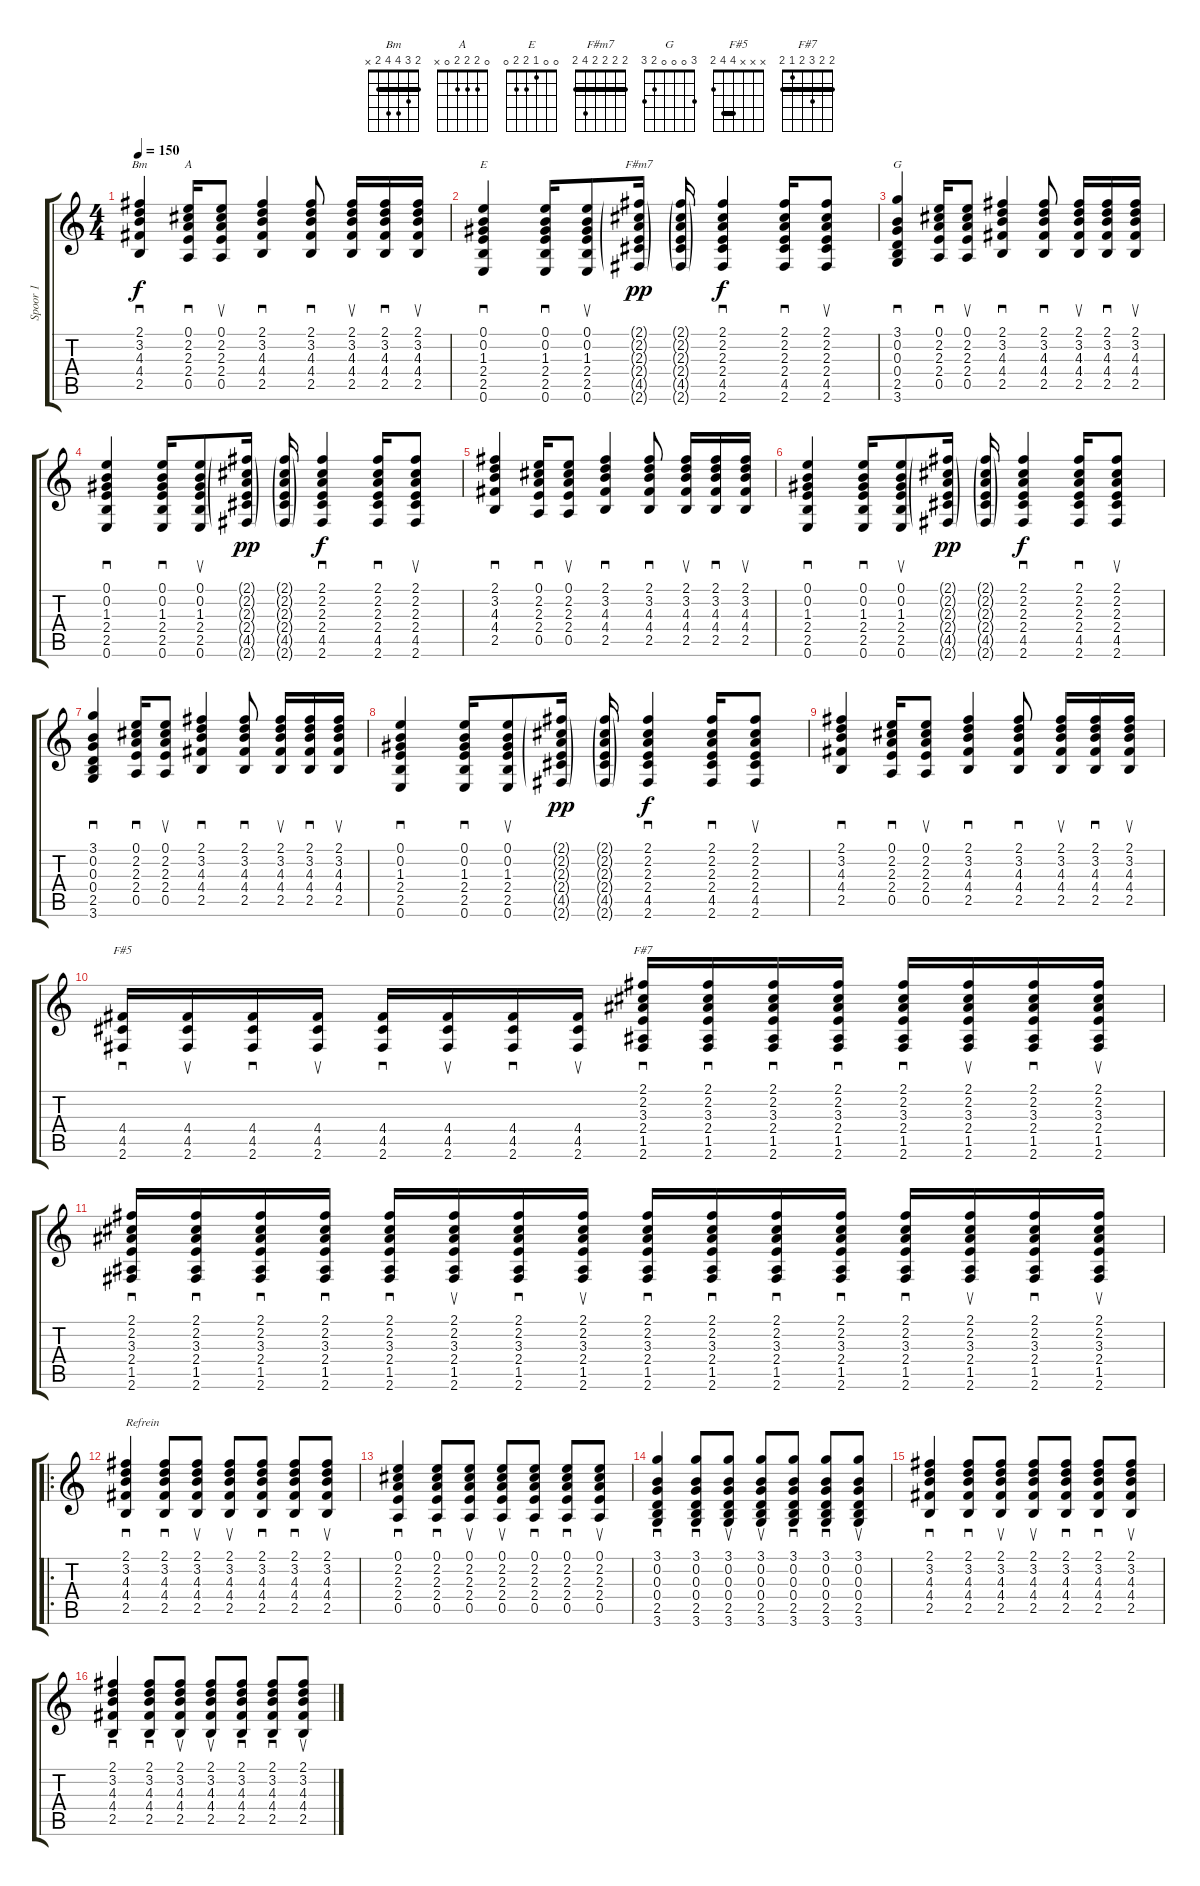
\track ("Spoor 1" "Spoor 1") {instrument acousticguitarnylon}
\staff {score tabs}
\tuning (E4 B3 G3 D3 A2 E2) {hide}
\chord ("Bm" 2 3 4 4 2 x) {barre 2}
\chord ("A" 0 2 2 2 0 x)
\chord ("E" 0 0 1 2 2 0)
\chord ("F#m7" 2 2 2 2 4 2) {barre 2}
\chord ("G" 3 0 0 0 2 3)
\chord ("F#5" x x x 4 4 2) {barre 4}
\chord ("F#7" 2 2 3 2 1 2) {barre 2}
\ts (4 4)
\tempo 150
\clef g2
\ks c
(2.1 3.2 4.3 4.4 2.5).4{sd ch "Bm" dy f} (0.1 2.2 2.3 2.4 0.5).16{sd ch "A"} (0.1 2.2 2.3 2.4 0.5).8{su} (2.1 3.2 4.3 4.4 2.5).4{sd} (2.1 3.2 4.3 4.4 2.5).8{sd} (2.1 3.2 4.3 4.4 2.5).16{su} (2.1 3.2 4.3 4.4 2.5).16{sd} (2.1 3.2 4.3 4.4 2.5).16{su} |
(0.1 0.2 1.3 2.4 2.5 0.6).4{sd ch "E"} (0.1 0.2 1.3 2.4 2.5 0.6).16{sd} (0.1 0.2 1.3 2.4 2.5 0.6).8{su} (2.1{g} 2.2{g} 2.3{g} 2.4{g} 4.5{g} 2.6{g}).16{ch "F#m7" dy pp} (2.1{g} 2.2{g} 2.3{g} 2.4{g} 4.5{g} 2.6{g}).16 (2.1 2.2 2.3 2.4 4.5 2.6).4{sd dy f} (2.1 2.2 2.3 2.4 4.5 2.6).16{sd} (2.1 2.2 2.3 2.4 4.5 2.6).8{su} |
(3.1 0.2 0.3 0.4 2.5 3.6).4{sd ch "G"} (0.1 2.2 2.3 2.4 0.5).16{sd} (0.1 2.2 2.3 2.4 0.5).8{su} (2.1 3.2 4.3 4.4 2.5).4{sd} (2.1 3.2 4.3 4.4 2.5).8{sd} (2.1 3.2 4.3 4.4 2.5).16{su} (2.1 3.2 4.3 4.4 2.5).16{sd} (2.1 3.2 4.3 4.4 2.5).16{su} |
(0.1 0.2 1.3 2.4 2.5 0.6).4{sd} (0.1 0.2 1.3 2.4 2.5 0.6).16{sd} (0.1 0.2 1.3 2.4 2.5 0.6).8{su} (2.1{g} 2.2{g} 2.3{g} 2.4{g} 4.5{g} 2.6{g}).16{dy pp} (2.1{g} 2.2{g} 2.3{g} 2.4{g} 4.5{g} 2.6{g}).16 (2.1 2.2 2.3 2.4 4.5 2.6).4{sd dy f} (2.1 2.2 2.3 2.4 4.5 2.6).16{sd} (2.1 2.2 2.3 2.4 4.5 2.6).8{su} |
(2.1 3.2 4.3 4.4 2.5).4{sd} (0.1 2.2 2.3 2.4 0.5).16{sd} (0.1 2.2 2.3 2.4 0.5).8{su} (2.1 3.2 4.3 4.4 2.5).4{sd} (2.1 3.2 4.3 4.4 2.5).8{sd} (2.1 3.2 4.3 4.4 2.5).16{su} (2.1 3.2 4.3 4.4 2.5).16{sd} (2.1 3.2 4.3 4.4 2.5).16{su} |
(0.1 0.2 1.3 2.4 2.5 0.6).4{sd} (0.1 0.2 1.3 2.4 2.5 0.6).16{sd} (0.1 0.2 1.3 2.4 2.5 0.6).8{su} (2.1{g} 2.2{g} 2.3{g} 2.4{g} 4.5{g} 2.6{g}).16{dy pp} (2.1{g} 2.2{g} 2.3{g} 2.4{g} 4.5{g} 2.6{g}).16 (2.1 2.2 2.3 2.4 4.5 2.6).4{sd dy f} (2.1 2.2 2.3 2.4 4.5 2.6).16{sd} (2.1 2.2 2.3 2.4 4.5 2.6).8{su} |
(3.1 0.2 0.3 0.4 2.5 3.6).4{sd} (0.1 2.2 2.3 2.4 0.5).16{sd} (0.1 2.2 2.3 2.4 0.5).8{su} (2.1 3.2 4.3 4.4 2.5).4{sd} (2.1 3.2 4.3 4.4 2.5).8{sd} (2.1 3.2 4.3 4.4 2.5).16{su} (2.1 3.2 4.3 4.4 2.5).16{sd} (2.1 3.2 4.3 4.4 2.5).16{su} |
(0.1 0.2 1.3 2.4 2.5 0.6).4{sd} (0.1 0.2 1.3 2.4 2.5 0.6).16{sd} (0.1 0.2 1.3 2.4 2.5 0.6).8{su} (2.1{g} 2.2{g} 2.3{g} 2.4{g} 4.5{g} 2.6{g}).16{dy pp} (2.1{g} 2.2{g} 2.3{g} 2.4{g} 4.5{g} 2.6{g}).16 (2.1 2.2 2.3 2.4 4.5 2.6).4{sd dy f} (2.1 2.2 2.3 2.4 4.5 2.6).16{sd} (2.1 2.2 2.3 2.4 4.5 2.6).8{su} |
(2.1 3.2 4.3 4.4 2.5).4{sd} (0.1 2.2 2.3 2.4 0.5).16{sd} (0.1 2.2 2.3 2.4 0.5).8{su} (2.1 3.2 4.3 4.4 2.5).4{sd} (2.1 3.2 4.3 4.4 2.5).8{sd} (2.1 3.2 4.3 4.4 2.5).16{su} (2.1 3.2 4.3 4.4 2.5).16{sd} (2.1 3.2 4.3 4.4 2.5).16{su} |
(4.4 4.5 2.6).16{sd ch "F#5"} (4.4 4.5 2.6).16{su} (4.4 4.5 2.6).16{sd} (4.4 4.5 2.6).16{su} (4.4 4.5 2.6).16{sd} (4.4 4.5 2.6).16{su} (4.4 4.5 2.6).16{sd} (4.4 4.5 2.6).16{su} (2.1 2.2 3.3 2.4 1.5 2.6).16{sd ch "F#7"} (2.1 2.2 3.3 2.4 1.5 2.6).16{sd} (2.1 2.2 3.3 2.4 1.5 2.6).16{sd} (2.1 2.2 3.3 2.4 1.5 2.6).16{sd} (2.1 2.2 3.3 2.4 1.5 2.6).16{sd} (2.1 2.2 3.3 2.4 1.5 2.6).16{su} (2.1 2.2 3.3 2.4 1.5 2.6).16{sd} (2.1 2.2 3.3 2.4 1.5 2.6).16{su} |
(2.1 2.2 3.3 2.4 1.5 2.6).16{sd} (2.1 2.2 3.3 2.4 1.5 2.6).16{sd} (2.1 2.2 3.3 2.4 1.5 2.6).16{sd} (2.1 2.2 3.3 2.4 1.5 2.6).16{sd} (2.1 2.2 3.3 2.4 1.5 2.6).16{sd} (2.1 2.2 3.3 2.4 1.5 2.6).16{su} (2.1 2.2 3.3 2.4 1.5 2.6).16{sd} (2.1 2.2 3.3 2.4 1.5 2.6).16{su} (2.1 2.2 3.3 2.4 1.5 2.6).16{sd} (2.1 2.2 3.3 2.4 1.5 2.6).16{sd} (2.1 2.2 3.3 2.4 1.5 2.6).16{sd} (2.1 2.2 3.3 2.4 1.5 2.6).16{sd} (2.1 2.2 3.3 2.4 1.5 2.6).16{sd} (2.1 2.2 3.3 2.4 1.5 2.6).16{su} (2.1 2.2 3.3 2.4 1.5 2.6).16{sd} (2.1 2.2 3.3 2.4 1.5 2.6).16{su} |
\ro
(2.1 3.2 4.3 4.4 2.5).4{sd txt "Refrein"} (2.1 3.2 4.3 4.4 2.5).8{sd} (2.1 3.2 4.3 4.4 2.5).8{su} (2.1 3.2 4.3 4.4 2.5).8{su} (2.1 3.2 4.3 4.4 2.5).8{sd} (2.1 3.2 4.3 4.4 2.5).8{sd} (2.1 3.2 4.3 4.4 2.5).8{su} |
(0.1 2.2 2.3 2.4 0.5).4{sd} (0.1 2.2 2.3 2.4 0.5).8{sd} (0.1 2.2 2.3 2.4 0.5).8{su} (0.1 2.2 2.3 2.4 0.5).8{su} (0.1 2.2 2.3 2.4 0.5).8{sd} (0.1 2.2 2.3 2.4 0.5).8{sd} (0.1 2.2 2.3 2.4 0.5).8{su} |
(3.1 0.2 0.3 0.4 2.5 3.6).4{sd} (3.1 0.2 0.3 0.4 2.5 3.6).8{sd} (3.1 0.2 0.3 0.4 2.5 3.6).8{su} (3.1 0.2 0.3 0.4 2.5 3.6).8{su} (3.1 0.2 0.3 0.4 2.5 3.6).8{sd} (3.1 0.2 0.3 0.4 2.5 3.6).8{sd} (3.1 0.2 0.3 0.4 2.5 3.6).8{su} |
(2.1 3.2 4.3 4.4 2.5).4{sd} (2.1 3.2 4.3 4.4 2.5).8{sd} (2.1 3.2 4.3 4.4 2.5).8{su} (2.1 3.2 4.3 4.4 2.5).8{su} (2.1 3.2 4.3 4.4 2.5).8{sd} (2.1 3.2 4.3 4.4 2.5).8{sd} (2.1 3.2 4.3 4.4 2.5).8{su} |
(2.1 3.2 4.3 4.4 2.5).4{sd} (2.1 3.2 4.3 4.4 2.5).8{sd} (2.1 3.2 4.3 4.4 2.5).8{su} (2.1 3.2 4.3 4.4 2.5).8{su} (2.1 3.2 4.3 4.4 2.5).8{sd} (2.1 3.2 4.3 4.4 2.5).8{sd} (2.1 3.2 4.3 4.4 2.5).8{su}
